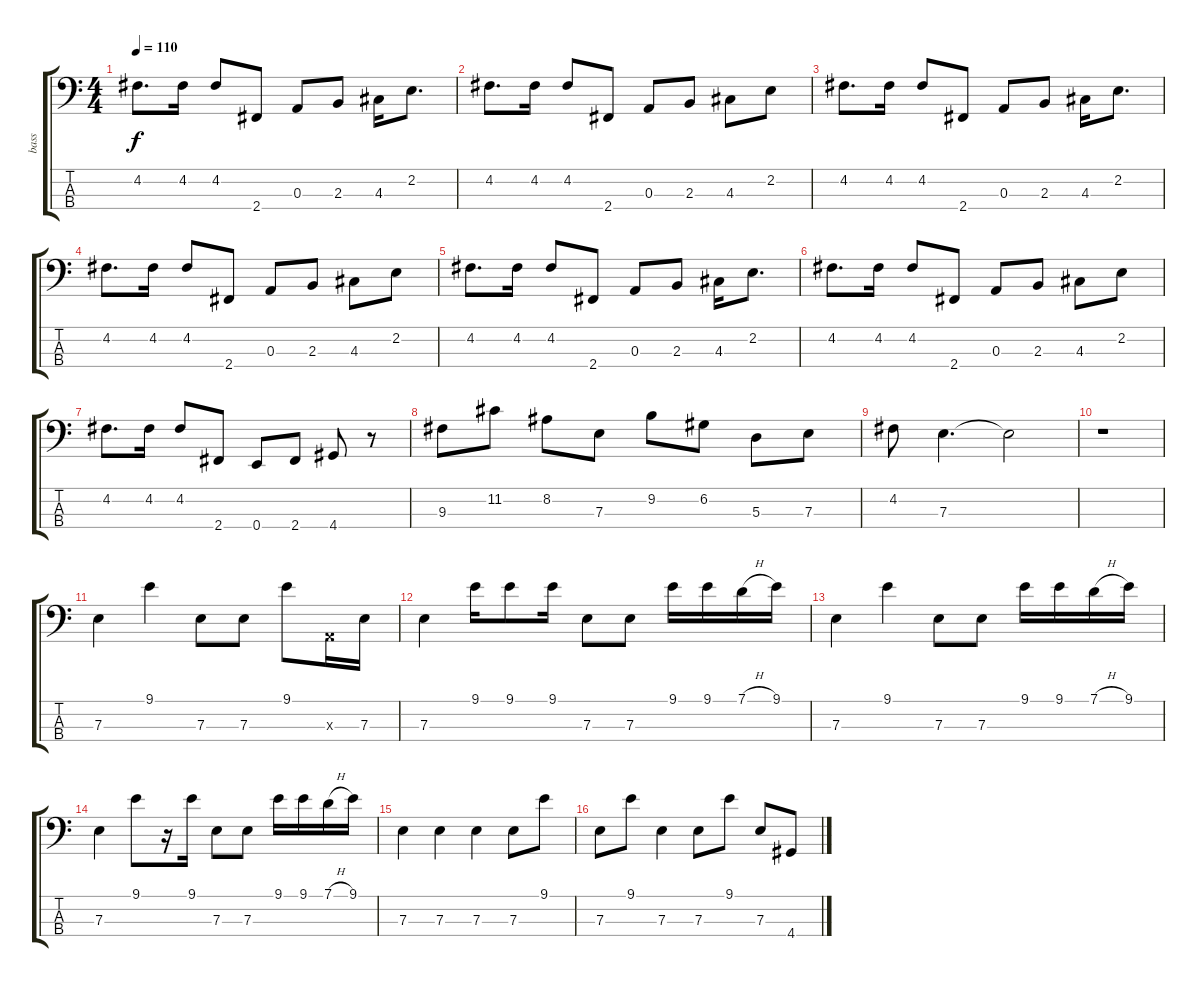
\track ("bass" "bass") {instrument electricbassfinger}
\staff {score tabs}
\tuning (G2 D2 A1 E1) {hide}
\ts (4 4)
\tempo 110
\clef f4
\ks c
4.2.8{d dy f} 4.2.16 4.2.8 2.4.8 0.3.8 2.3.8 4.3.16 2.2.8{d} |
4.2.8{d} 4.2.16 4.2.8 2.4.8 0.3.8 2.3.8 4.3.8 2.2.8 |
4.2.8{d} 4.2.16 4.2.8 2.4.8 0.3.8 2.3.8 4.3.16 2.2.8{d} |
4.2.8{d} 4.2.16 4.2.8 2.4.8 0.3.8 2.3.8 4.3.8 2.2.8 |
4.2.8{d} 4.2.16 4.2.8 2.4.8 0.3.8 2.3.8 4.3.16 2.2.8{d} |
4.2.8{d} 4.2.16 4.2.8 2.4.8 0.3.8 2.3.8 4.3.8 2.2.8 |
4.2.8{d} 4.2.16 4.2.8 2.4.8 0.4.8 2.4.8 4.4.8 r.8 |
9.3.8 11.2.8 8.2.8 7.3.8 9.2.8 6.2.8 5.3.8 7.3.8 |
4.2.8 7.3.4{d} 7.3{t}.2 |
r.1 |
7.3.4 9.1.4 7.3.8 7.3.8 9.1.8 0.3{x}.16 7.3.16 |
7.3.4 9.1.16 9.1.8 9.1.16 7.3.8 7.3.8 9.1.16 9.1.16 7.1{h}.16 9.1.16 |
7.3.4 9.1.4 7.3.8 7.3.8 9.1.16 9.1.16 7.1{h}.16 9.1.16 |
7.3.4 9.1.8 r.16 9.1.16 7.3.8 7.3.8 9.1.16 9.1.16 7.1{h}.16 9.1.16 |
7.3.4 7.3.4 7.3.4 7.3.8 9.1.8 |
7.3.8 9.1.8 7.3.4 7.3.8 9.1.8 7.3.8 4.4.8
